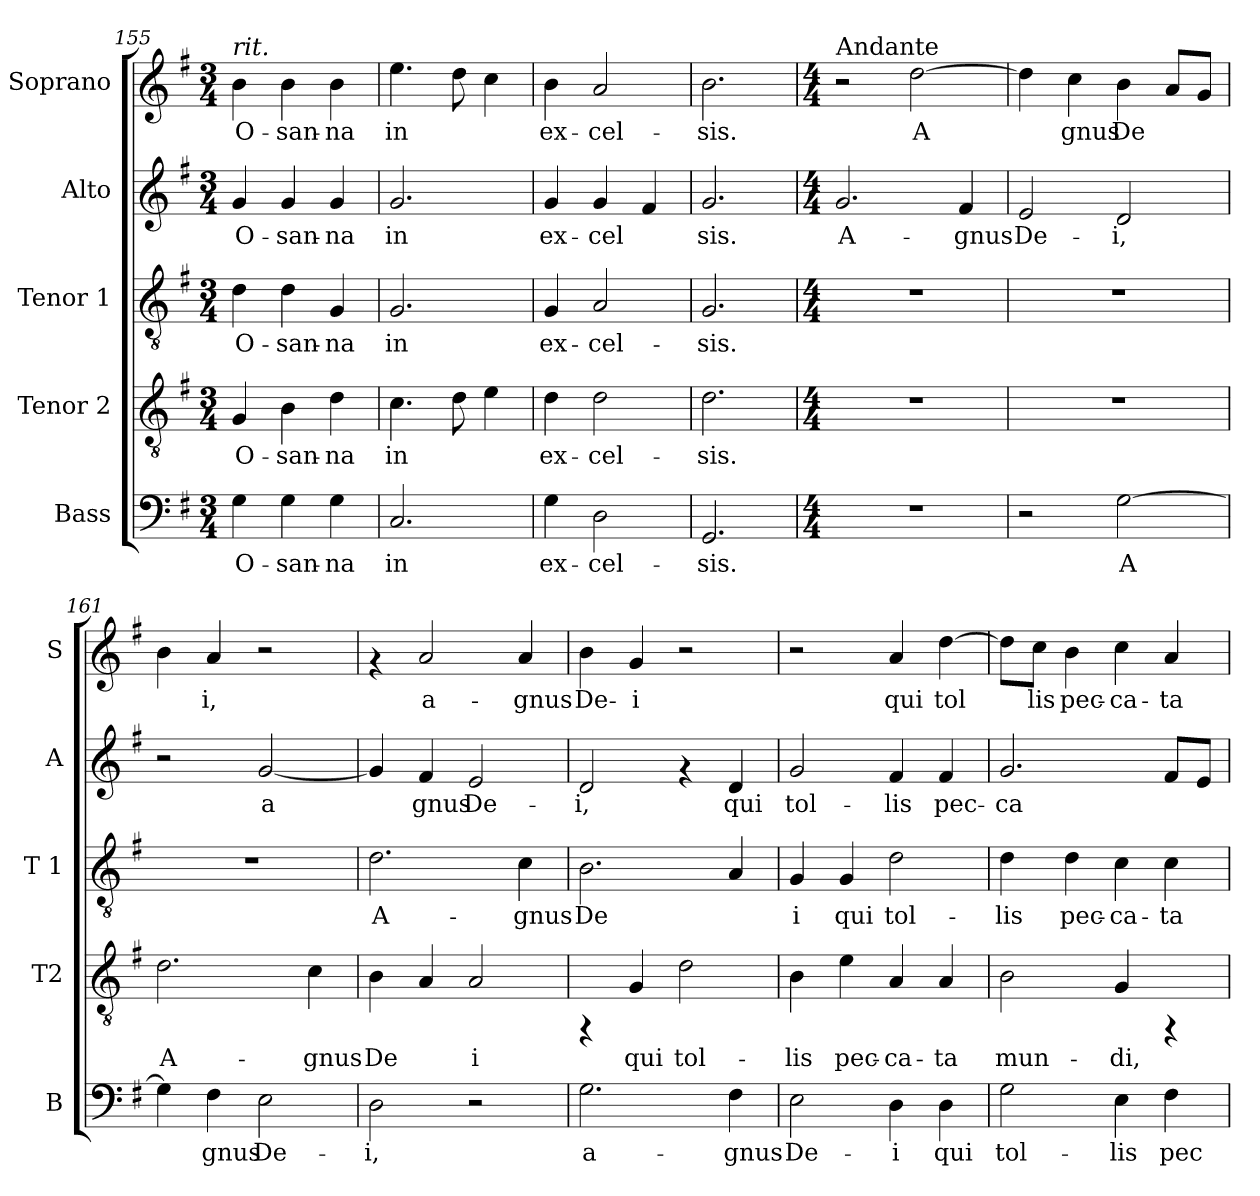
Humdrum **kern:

**kern	**text	**kern	**text	**kern	**text	**kern	**text	**kern	**text
*part5	*part5	*part4	*part4	*part3	*part3	*part2	*part2	*part1	*part1
*staff5	*staff5	*staff4	*staff4	*staff3	*staff3	*staff2	*staff2	*staff1	*staff1
*I"Bass	*	*I"Tenor 2	*	*I"Tenor 1	*	*I"Alto	*	*I"Soprano	*
*I'B	*	*I'T2	*	*I'T 1	*	*I'A	*	*I'S	*
*clefF4	*	*clefGv2	*	*clefGv2	*	*clefG2	*	*clefG2	*
*k[f#]	*	*k[f#]	*	*k[f#]	*	*k[f#]	*	*k[f#]	*
*G:	*	*G:	*	*G:	*	*G:	*	*G:	*
*M3/4	*	*M3/4	*	*M3/4	*	*M3/4	*	*M3/4	*
=155	=155	=155	=155	=155	=155	=155	=155	=155	=155
!	!	!	!	!	!	!	!	!LO:TX:a:i:t=rit.	!
!	!LO:LY:b:cj	!	!LO:LY:b:cj	!	!LO:LY:b:cj	!	!LO:LY:b:cj	!	!LO:LY:b:cj
4G\	O-	4G/	O-	4d\	O-	4g/	O-	4b\	O-
!	!LO:LY:b:cj	!	!LO:LY:b:cj	!	!LO:LY:b:cj	!	!LO:LY:b:cj	!	!LO:LY:b:cj
4G\	-san-	4B\	-san-	4d\	-san-	4g/	-san-	4b\	-san-
!	!LO:LY:b:cj	!	!LO:LY:b:cj	!	!LO:LY:b:cj	!	!LO:LY:b:cj	!	!LO:LY:b:cj
4G\	-na	4d\	-na	4G/	-na	4g/	-na	4b\	-na
=156	=156	=156	=156	=156	=156	=156	=156	=156	=156
!	!LO:LY:b:cj	!	!LO:LY:b:cj	!	!LO:LY:b:cj	!	!LO:LY:b:cj	!	!LO:LY:b:cj
2.C/	in	4.c\	in	2.G/	in	2.g/	in	4.ee\	in
!	!	!	!LO:LY:b:cj	!	!	!	!	!	!LO:LY:b:cj
.	.	8d\	.	.	.	.	.	8dd\	.
!	!	!	!LO:LY:b:cj	!	!	!	!	!	!LO:LY:b:cj
.	.	4e\	.	.	.	.	.	4cc\	.
=157	=157	=157	=157	=157	=157	=157	=157	=157	=157
!	!LO:LY:b:cj	!	!LO:LY:b:cj	!	!LO:LY:b:cj	!	!LO:LY:b:cj	!	!LO:LY:b:cj
4G\	ex-	4d\	ex-	4G/	ex-	4g/	ex-	4b\	ex-
!	!LO:LY:b:cj	!	!LO:LY:b:cj	!	!LO:LY:b:cj	!	!LO:LY:b:cj	!	!LO:LY:b:cj
2D\	-cel-	2d\	-cel-	2A/	-cel-	4g/	-cel-	2a/	-cel-
!	!	!	!	!	!	!	!LO:LY:b:cj	!	!
.	.	.	.	.	.	4f#/	--	.	.
=158	=158	=158	=158	=158	=158	=158	=158	=158	=158
!	!LO:LY:b:cj	!	!LO:LY:b:cj	!	!LO:LY:b:cj	!	!LO:LY:b:cj	!	!LO:LY:b:cj
2.GG/	-sis.	2.d\	-sis.	2.G/	-sis.	2.g/	-sis.	2.b\	-sis.
!!LO:PB:g=z
=159!	=159!	=159!	=159!	=159!	=159!	=159!	=159!	=159!	=159!
*M4/4	*	*M4/4	*	*M4/4	*	*M4/4	*	*M4/4	*
*	*	*	*	*	*	*	*	*MM90	*
!	!	!	!	!	!	!	!	!LO:TX:a:t=Andante	!
!	!	!	!	!	!	!	!LO:LY:b:cj	!	!
1r	.	1r	.	1r	.	2.g/	A-	2r	.
!	!	!	!	!	!	!	!	!	!LO:LY:b:cj
.	.	.	.	.	.	.	.	[>2dd\	A-
!	!	!	!	!	!	!	!LO:LY:b:cj	!	!
.	.	.	.	.	.	4f#/	-gnus	.	.
=160	=160	=160	=160	=160	=160	=160	=160	=160	=160
!	!	!	!	!	!	!	!LO:LY:b:cj	!	!LO:LY:b:cj
2r	.	1r	.	1r	.	2e/	De-	4dd\]	--
!	!	!	!	!	!	!	!	!	!LO:LY:b:cj
.	.	.	.	.	.	.	.	4cc\	-gnus
!	!LO:LY:b:cj	!	!	!	!	!	!LO:LY:b:cj	!	!LO:LY:b:cj
[>2G\	A-	.	.	.	.	2d/	-i,	4b\	De-
!	!	!	!	!	!	!	!	!	!LO:LY:b:cj
.	.	.	.	.	.	.	.	8a/L	--
!	!	!	!	!	!	!	!	!	!LO:LY:b:cj
.	.	.	.	.	.	.	.	8g/J	--
=161	=161	=161	=161	=161	=161	=161	=161	=161	=161
!	!LO:LY:b:cj	!	!LO:LY:b:cj	!	!	!	!	!	!LO:LY:b:cj
4G\]	--	2.d\	A-	1r	.	2r	.	4b\	--
!	!LO:LY:b:cj	!	!	!	!	!	!	!	!LO:LY:b:cj
4F#\	-gnus	.	.	.	.	.	.	4a/	-i,
!	!LO:LY:b:cj	!	!	!	!	!	!LO:LY:b:cj	!	!
2E\	De-	.	.	.	.	[<2g/	a-	2r	.
!	!	!	!LO:LY:b:cj	!	!	!	!	!	!
.	.	4c\	-gnus	.	.	.	.	.	.
=162	=162	=162	=162	=162	=162	=162	=162	=162	=162
!	!LO:LY:b:cj	!	!LO:LY:b:cj	!	!LO:LY:b:cj	!	!LO:LY:b:cj	!	!
2D\	-i,	4B\	De-	2.d\	A-	4g/]	--	4rf	.
!	!	!	!LO:LY:b:cj	!	!	!	!LO:LY:b:cj	!	!LO:LY:b:cj
.	.	4A/	--	.	.	4f#/	-gnus	2a/	a-
!	!	!	!LO:LY:b:cj	!	!	!	!LO:LY:b:cj	!	!
2r	.	2A/	-i	.	.	2e/	De-	.	.
!	!	!	!	!	!LO:LY:b:cj	!	!	!	!LO:LY:b:cj
.	.	.	.	4c\	-gnus	.	.	4a/	-gnus
=163	=163	=163	=163	=163	=163	=163	=163	=163	=163
!	!LO:LY:b:cj	!	!	!	!LO:LY:b:cj	!	!LO:LY:b:cj	!	!LO:LY:b:cj
2.G\	a-	4rFF	.	2.B\	De-	2d/	-i,	4b\	De-
!	!	!	!LO:LY:b:cj	!	!	!	!	!	!LO:LY:b:cj
.	.	4G/	qui	.	.	.	.	4g/	-i
!	!	!	!LO:LY:b:cj	!	!	!	!	!	!
.	.	2d\	tol-	.	.	4rf	.	2r	.
!	!LO:LY:b:cj	!	!	!	!LO:LY:b:cj	!	!LO:LY:b:cj	!	!
4F#\	-gnus	.	.	4A/	--	4d/	qui	.	.
!!LO:LB:g=z
=164	=164	=164	=164	=164	=164	=164	=164	=164	=164
!	!LO:LY:b:cj	!	!LO:LY:b:cj	!	!LO:LY:b:cj	!	!LO:LY:b:cj	!	!
2E\	De-	4B\	-lis	4G/	-i	2g/	tol-	2r	.
!	!	!	!LO:LY:b:cj	!	!LO:LY:b:cj	!	!	!	!
.	.	4e\	pec-	4G/	qui	.	.	.	.
!	!LO:LY:b:cj	!	!LO:LY:b:cj	!	!LO:LY:b:cj	!	!LO:LY:b:cj	!	!LO:LY:b:cj
4D\	-i	4A/	-ca-	2d\	tol-	4f#/	-lis	4a/	qui
!	!LO:LY:b:cj	!	!LO:LY:b:cj	!	!	!	!LO:LY:b:cj	!	!LO:LY:b:cj
4D\	qui	4A/	-ta	.	.	4f#/	pec-	[>4dd\	tol-
=165	=165	=165	=165	=165	=165	=165	=165	=165	=165
!	!LO:LY:b:cj	!	!LO:LY:b:cj	!	!LO:LY:b:cj	!	!LO:LY:b:cj	!	!LO:LY:b:cj
2G\	tol-	2B\	mun-	4d\	-lis	2.g/	-ca-	8dd\L]	--
!	!	!	!	!	!	!	!	!	!LO:LY:b:cj
.	.	.	.	.	.	.	.	8cc\J	-lis
!	!	!	!	!	!LO:LY:b:cj	!	!	!	!LO:LY:b:cj
.	.	.	.	4d\	pec-	.	.	4b\	pec-
!	!LO:LY:b:cj	!	!LO:LY:b:cj	!	!LO:LY:b:cj	!	!	!	!LO:LY:b:cj
4E\	-lis	4G/	-di,	4c\	-ca-	.	.	4cc\	-ca-
!	!LO:LY:b:cj	!	!	!	!LO:LY:b:cj	!	!LO:LY:b:cj	!	!LO:LY:b:cj
4F#\	pec-	4rFF	.	4c\	-ta	8f#/L	--	4a/	-ta
!	!	!	!	!	!	!	!LO:LY:b:cj	!	!
.	.	.	.	.	.	8e/J	--	.	.
=	=	=	=	=	=	=	=	=	=
*-	*-	*-	*-	*-	*-	*-	*-	*-	*-
